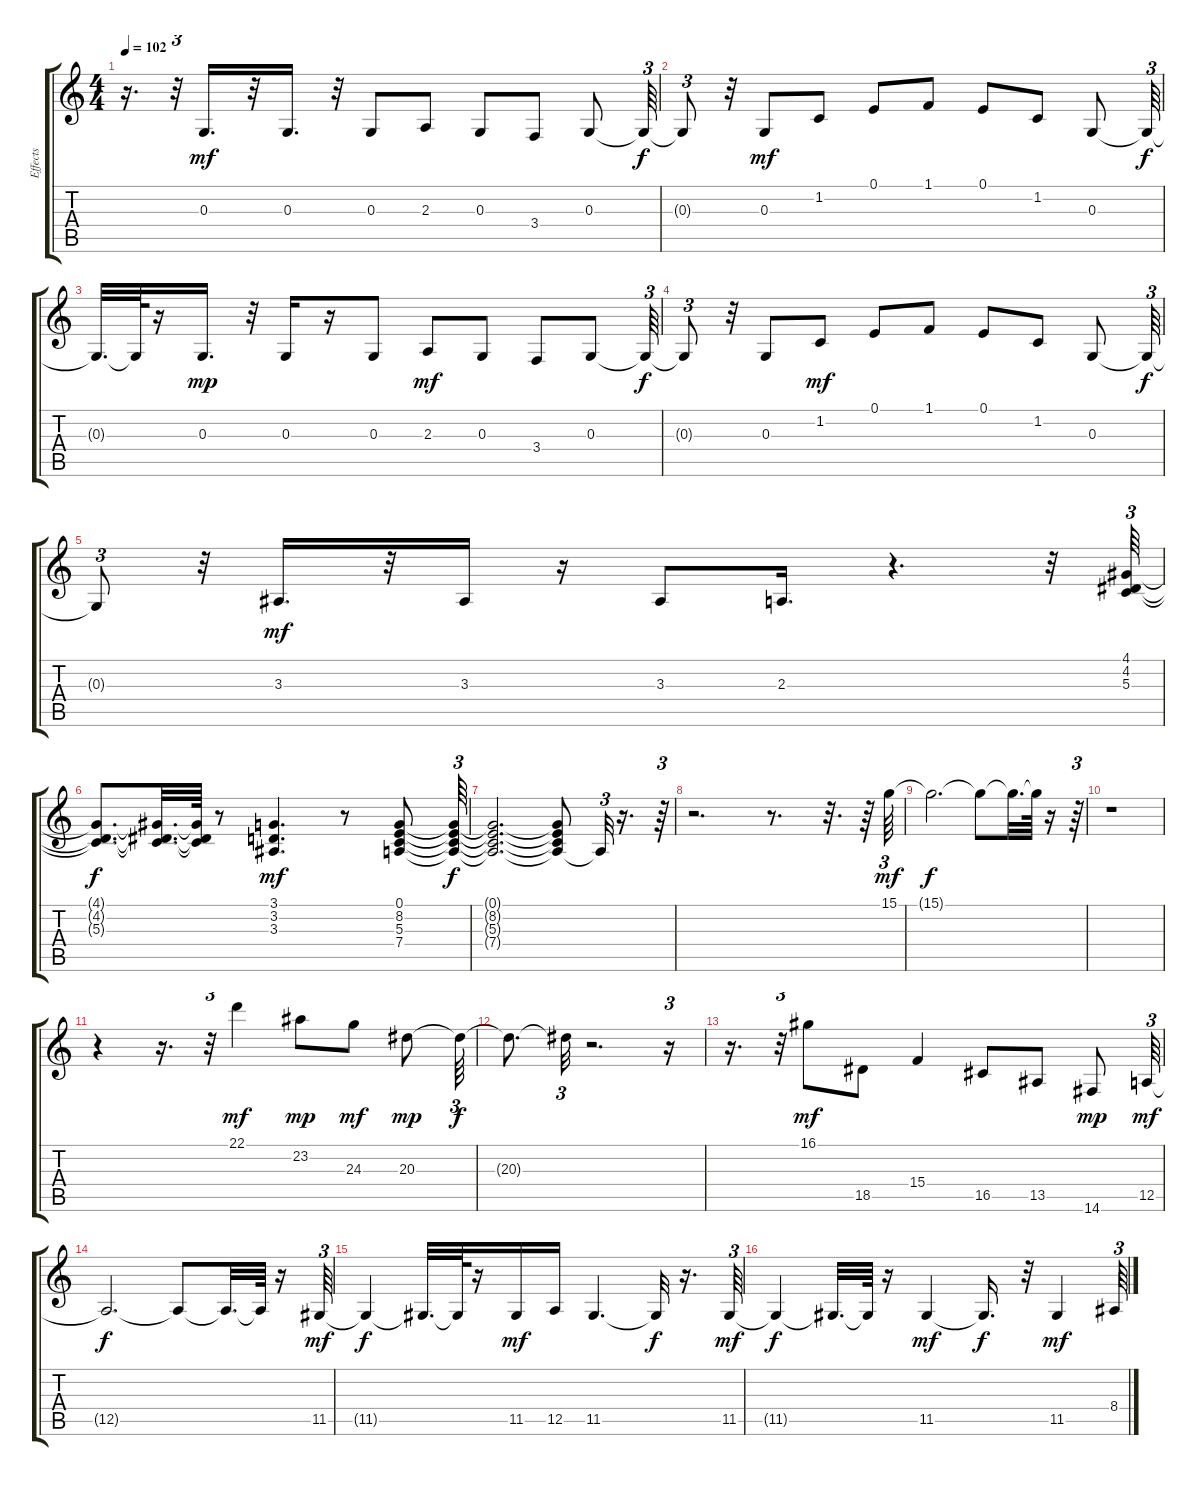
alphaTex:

\track ("Effects" "Effects") {instrument fx8scifi}
\staff {score tabs}
\tuning (E4 B3 G3 D3 A2 E2) {hide}
\ts (4 4)
\tempo 102
\clef g2
\ks c
r.16{d dy f} r.32{tu (3 2)} 0.3.16{d dy mf} r.32 0.3.16{d} r.32 0.3.8 2.3.8 0.3.8 3.4.8 0.3.8 0.3{t}.64{tu (3 2) dy f} |
0.3{t}.8{tu (3 2)} r.32 0.3.8{dy mf} 1.2.8 0.1.8 1.1.8 0.1.8 1.2.8 0.3.8 0.3{t}.64{tu (3 2) dy f} |
0.3{t}.32{d} 0.3{t}.64 r.16 0.3.16{d dy mp} r.32 0.3.16 r.16 0.3.8 2.3.8{dy mf} 0.3.8 3.4.8 0.3.8 0.3{t}.64{tu (3 2) dy f} |
0.3{t}.8{tu (3 2)} r.32 0.3.8 1.2.8{dy mf} 0.1.8 1.1.8 0.1.8 1.2.8 0.3.8 0.3{t}.64{tu (3 2) dy f} |
0.3{t}.8{tu (3 2)} r.32 3.3.16{d dy mf} r.32 3.3.16 r.16 3.3.8 2.3.16{d} r.4{d} r.32 (4.1 4.2 5.3).64{tu (3 2)} |
(4.1{t} 4.2{t} 5.3{t}).8{d dy f} (4.1{t} 4.2{t} 5.3{t}).32{d} (4.1{t} 4.2{t} 5.3{t}).64 r.8 (3.1 3.2 3.3).4{d dy mf} r.8 (0.1 8.2 5.3 7.4).8 (0.1{t} 8.2{t} 5.3{t} 7.4{t}).64{tu (3 2) dy f} |
(0.1{t} 8.2{t} 5.3{t} 7.4{t}).2{d} (0.1{t} 8.2{t} 5.3{t} 7.4{t}).8 7.4{t}.32{tu (3 2)} r.16{d} r.64{tu (3 2)} |
r.2{d} r.8{d} r.32{d} r.64 15.1.64{tu (3 2) dy mf} |
15.1{t}.2{d dy f} 15.1{t}.8 15.1{t}.32{d} 15.1{t}.64 r.16 r.64{tu (3 2)} |
r.1 |
r.4 r.16{d} r.32{tu (3 2)} 22.1.4{dy mf} 23.2.8{dy mp} 24.3.8{dy mf} 20.3.8{dy mp} 20.3{t}.64{tu (3 2) dy f} |
20.3{t}.8{d} 20.3{t}.32{tu (3 2)} r.2{d} r.16{tu (3 2)} |
r.16{d} r.32{tu (3 2)} 16.1.8{dy mf} 18.5.8 15.4.4 16.5.8 13.5.8 14.6.8{dy mp} 12.5.64{tu (3 2) dy mf} |
12.5{t}.2{d dy f} 12.5{t}.8 12.5{t}.32{d} 12.5{t}.64 r.16 11.5.64{tu (3 2) dy mf} |
11.5{t}.4{dy f} 11.5{t}.32{d} 11.5{t}.64 r.16 11.5.16{dy mf} 12.5.16 11.5.4{d} 11.5{t}.32{dy f} r.16{d} 11.5.64{tu (3 2) dy mf} |
11.5{t}.4{dy f} 11.5{t}.32{d} 11.5{t}.64 r.16 11.5.4{dy mf} 11.5{t}.16{d dy f} r.32 11.5.4{dy mf} 8.4.64{tu (3 2)}
